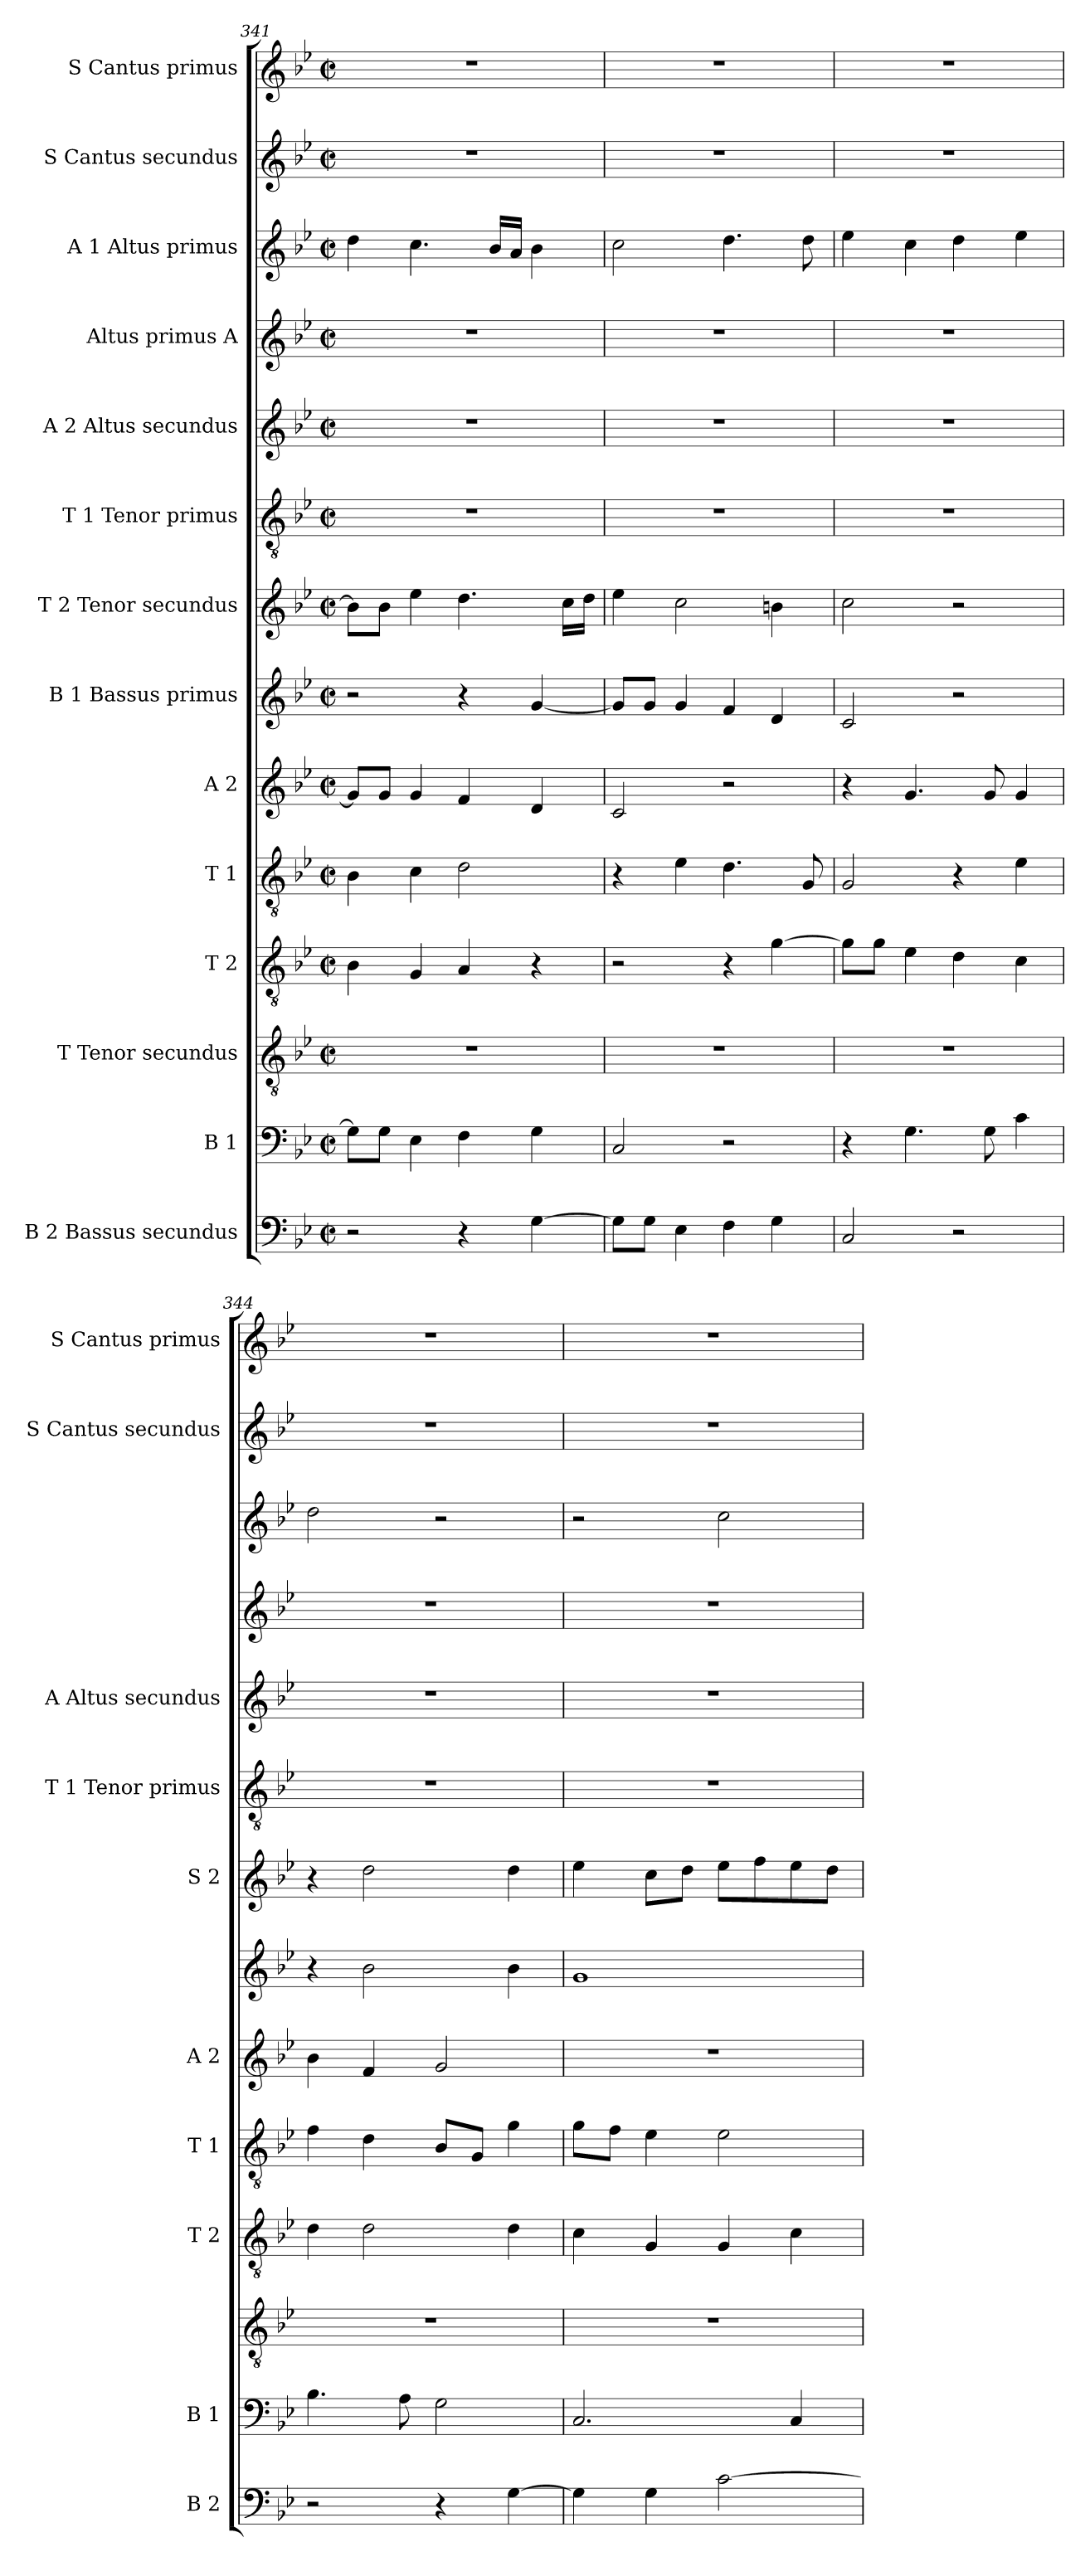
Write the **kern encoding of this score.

**kern	**kern	**kern	**kern	**kern	**kern	**kern	**kern	**kern	**kern	**kern	**kern	**kern	**kern
*part14	*part13	*part12	*part11	*part10	*part9	*part8	*part7	*part6	*part5	*part4	*part3	*part2	*part1
*staff14	*staff13	*staff12	*staff11	*staff10	*staff9	*staff8	*staff7	*staff6	*staff5	*staff4	*staff3	*staff2	*staff1
*I"B 2 Bassus secundus	*I"B 1	*I"T Tenor secundus	*I"T 2	*I"T 1	*I"A 2	*I"B 1 Bassus primus	*I"T 2 Tenor secundus	*I"T 1 Tenor primus	*I"A 2 Altus secundus	*I"Altus primus A	*I"A 1 Altus primus	*I"S Cantus secundus	*I"S Cantus primus
*I'B 2	*I'B 1	*	*I'T 2	*I'T 1	*I'A 2	*	*I'S 2	*I'T 1 Tenor primus	*I'A Altus secundus	*	*	*I'S Cantus secundus	*I'S Cantus primus
!!LO:PB:g=z
*clefF4	*clefF4	*clefGv2	*clefGv2	*clefGv2	*clefG2	*clefG2	*clefG2	*clefGv2	*clefG2	*clefG2	*clefG2	*clefG2	*clefG2
*k[b-e-]	*k[b-e-]	*k[b-e-]	*k[b-e-]	*k[b-e-]	*k[b-e-]	*k[b-e-]	*k[b-e-]	*k[b-e-]	*k[b-e-]	*k[b-e-]	*k[b-e-]	*k[b-e-]	*k[b-e-]
*B-:	*B-:	*B-:	*B-:	*B-:	*B-:	*B-:	*B-:	*B-:	*B-:	*B-:	*B-:	*B-:	*B-:
*M2/2	*M2/2	*M2/2	*M2/2	*M2/2	*M2/2	*M2/2	*M2/2	*M2/2	*M2/2	*M2/2	*M2/2	*M2/2	*M2/2
*met(c|)	*met(c|)	*met(c|)	*met(c|)	*met(c|)	*met(c|)	*met(c|)	*met(c|)	*met(c|)	*met(c|)	*met(c|)	*met(c|)	*met(c|)	*met(c|)
=341	=341	=341	=341	=341	=341	=341	=341	=341	=341	=341	=341	=341	=341
2r	8G\L]	1r	4B-\	4B-\	8g/L]	2r	8b-\L]	1r	1r	1r	4dd\	1r	1r
.	8G\J	.	.	.	8g/J	.	8b-\J	.	.	.	.	.	.
.	4E-\	.	4G/	4c\	4g/	.	4ee-\	.	.	.	4.cc\	.	.
4r	4F\	.	4A/	2d\	4f/	4r	4.dd\	.	.	.	.	.	.
.	.	.	.	.	.	.	.	.	.	.	16b-/LL	.	.
.	.	.	.	.	.	.	.	.	.	.	16a/JJ	.	.
[>4G\	4G\	.	4r	.	4d/	[<4g/	.	.	.	.	4b-\	.	.
.	.	.	.	.	.	.	16cc\LL	.	.	.	.	.	.
.	.	.	.	.	.	.	16dd\JJ	.	.	.	.	.	.
=342	=342	=342	=342	=342	=342	=342	=342	=342	=342	=342	=342	=342	=342
8G\L]	2C/	1r	2r	4r	2c/	8g/L]	4ee-\	1r	1r	1r	2cc\	1r	1r
8G\J	.	.	.	.	.	8g/J	.	.	.	.	.	.	.
4E-\	.	.	.	4e-\	.	4g/	2cc\	.	.	.	.	.	.
4F\	2r	.	4r	4.d\	2r	4f/	.	.	.	.	4.dd\	.	.
4G\	.	.	[>4g\	.	.	4d/	4bn\	.	.	.	.	.	.
.	.	.	.	8G/	.	.	.	.	.	.	8dd\	.	.
=343	=343	=343	=343	=343	=343	=343	=343	=343	=343	=343	=343	=343	=343
2C/	4r	1r	8g\L]	2G/	4r	2c/	2cc\	1r	1r	1r	4ee-\	1r	1r
.	.	.	8g\J	.	.	.	.	.	.	.	.	.	.
.	4.G\	.	4e-\	.	4.g/	.	.	.	.	.	4cc\	.	.
2r	.	.	4d\	4r	.	2r	2r	.	.	.	4dd\	.	.
.	8G\	.	.	.	8g/	.	.	.	.	.	.	.	.
.	4c\	.	4c\	4e-\	4g/	.	.	.	.	.	4ee-\	.	.
=344	=344	=344	=344	=344	=344	=344	=344	=344	=344	=344	=344	=344	=344
2r	4.B-\	1r	4d\	4f\	4b-\	4r	4r	1r	1r	1r	2dd\	1r	1r
.	.	.	2d\	4d\	4f/	2b-\	2dd\	.	.	.	.	.	.
.	8A\	.	.	.	.	.	.	.	.	.	.	.	.
4r	2G\	.	.	8B-/L	2g/	.	.	.	.	.	2r	.	.
.	.	.	.	8G/J	.	.	.	.	.	.	.	.	.
[<4G\	.	.	4d\	4g\	.	4b-\	4dd\	.	.	.	.	.	.
!!LO:LB:g=z
=345	=345	=345	=345	=345	=345	=345	=345	=345	=345	=345	=345	=345	=345
4G\]	2.C/	1r	4c\	8g\L	1r	1g	4ee-\	1r	1r	1r	2r	1r	1r
.	.	.	.	8f\J	.	.	.	.	.	.	.	.	.
4G\	.	.	4G/	4e-\	.	.	8cc\L	.	.	.	.	.	.
.	.	.	.	.	.	.	8dd\J	.	.	.	.	.	.
[>2c\	.	.	4G/	2e-\	.	.	8ee-\L	.	.	.	2cc\	.	.
.	.	.	.	.	.	.	8ff\	.	.	.	.	.	.
.	4C/	.	4c\	.	.	.	8ee-\	.	.	.	.	.	.
.	.	.	.	.	.	.	8dd\J	.	.	.	.	.	.
=	=	=	=	=	=	=	=	=	=	=	=	=	=
*-	*-	*-	*-	*-	*-	*-	*-	*-	*-	*-	*-	*-	*-
